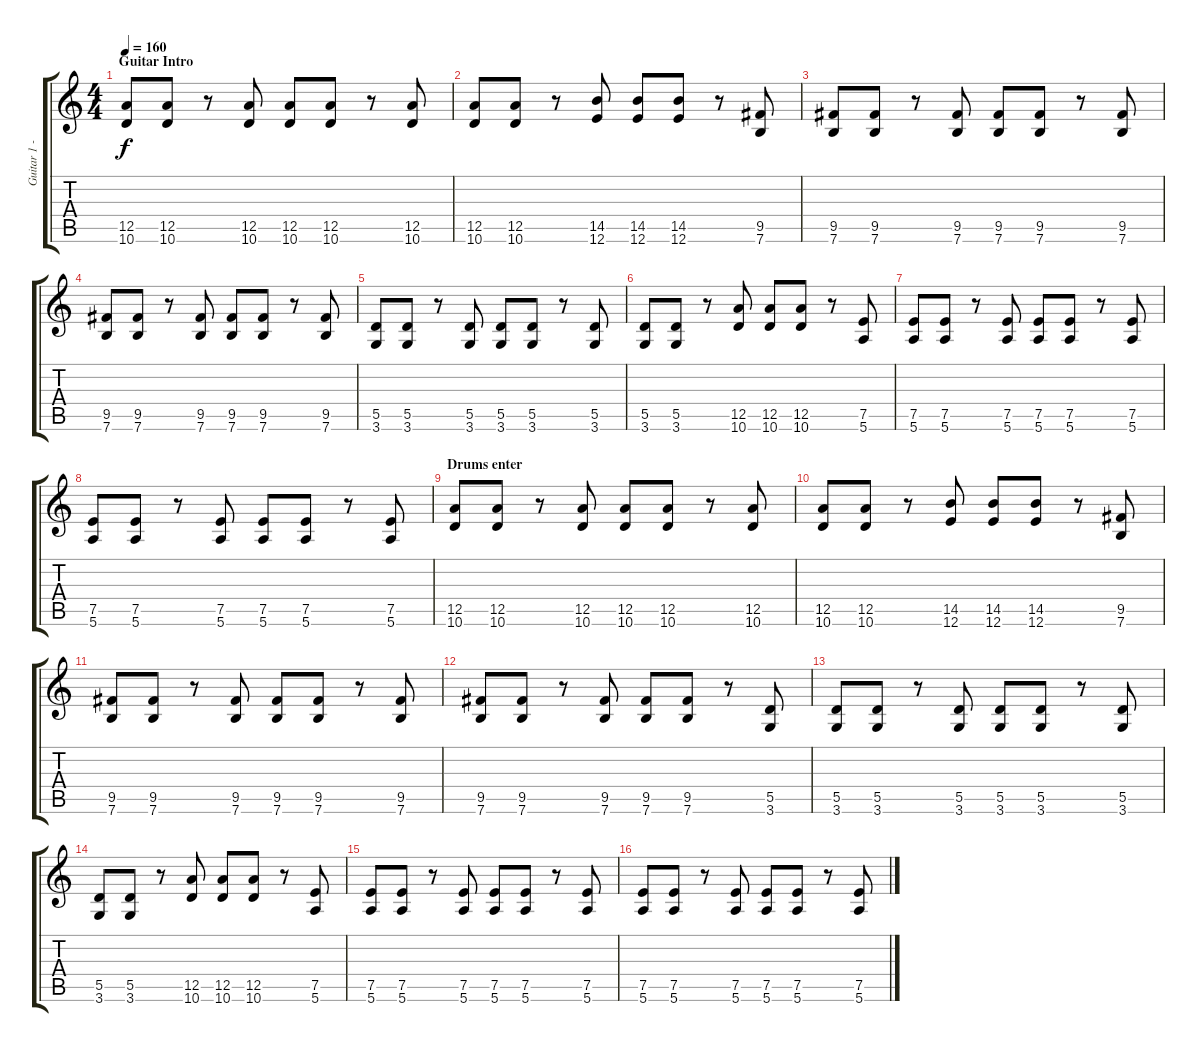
\track ("Guitar 1 - Blair" "Guitar 1 -") {instrument distortionguitar}
\staff {score tabs}
\tuning (E4 B3 G3 D3 A2 E2) {hide}
\ts (4 4)
\section ("" "Guitar Intro")
\tempo 160
\clef g2
\ks c
(12.5 10.6).8{dy f instrument distortionguitar} (12.5 10.6).8 r.8 (12.5 10.6).8 (12.5 10.6).8 (12.5 10.6).8 r.8 (12.5 10.6).8 |
(12.5 10.6).8 (12.5 10.6).8 r.8 (14.5 12.6).8 (14.5 12.6).8 (14.5 12.6).8 r.8 (9.5 7.6).8 |
(9.5 7.6).8 (9.5 7.6).8 r.8 (9.5 7.6).8 (9.5 7.6).8 (9.5 7.6).8 r.8 (9.5 7.6).8 |
(9.5 7.6).8 (9.5 7.6).8 r.8 (9.5 7.6).8 (9.5 7.6).8 (9.5 7.6).8 r.8 (9.5 7.6).8 |
(5.5 3.6).8 (5.5 3.6).8 r.8 (5.5 3.6).8 (5.5 3.6).8 (5.5 3.6).8 r.8 (5.5 3.6).8 |
(5.5 3.6).8 (5.5 3.6).8 r.8 (12.5 10.6).8 (12.5 10.6).8 (12.5 10.6).8 r.8 (7.5 5.6).8 |
(7.5 5.6).8 (7.5 5.6).8 r.8 (7.5 5.6).8 (7.5 5.6).8 (7.5 5.6).8 r.8 (7.5 5.6).8 |
(7.5 5.6).8 (7.5 5.6).8 r.8 (7.5 5.6).8 (7.5 5.6).8 (7.5 5.6).8 r.8 (7.5 5.6).8 |
\section ("" "Drums enter")
(12.5 10.6).8 (12.5 10.6).8 r.8 (12.5 10.6).8 (12.5 10.6).8 (12.5 10.6).8 r.8 (12.5 10.6).8 |
(12.5 10.6).8 (12.5 10.6).8 r.8 (14.5 12.6).8 (14.5 12.6).8 (14.5 12.6).8 r.8 (9.5 7.6).8 |
(9.5 7.6).8 (9.5 7.6).8 r.8 (9.5 7.6).8 (9.5 7.6).8 (9.5 7.6).8 r.8 (9.5 7.6).8 |
(9.5 7.6).8 (9.5 7.6).8 r.8 (9.5 7.6).8 (9.5 7.6).8 (9.5 7.6).8 r.8 (5.5 3.6).8 |
(5.5 3.6).8 (5.5 3.6).8 r.8 (5.5 3.6).8 (5.5 3.6).8 (5.5 3.6).8 r.8 (5.5 3.6).8 |
(5.5 3.6).8 (5.5 3.6).8 r.8 (12.5 10.6).8 (12.5 10.6).8 (12.5 10.6).8 r.8 (7.5 5.6).8 |
(7.5 5.6).8 (7.5 5.6).8 r.8 (7.5 5.6).8 (7.5 5.6).8 (7.5 5.6).8 r.8 (7.5 5.6).8 |
(7.5 5.6).8 (7.5 5.6).8 r.8 (7.5 5.6).8 (7.5 5.6).8 (7.5 5.6).8 r.8 (7.5 5.6).8
